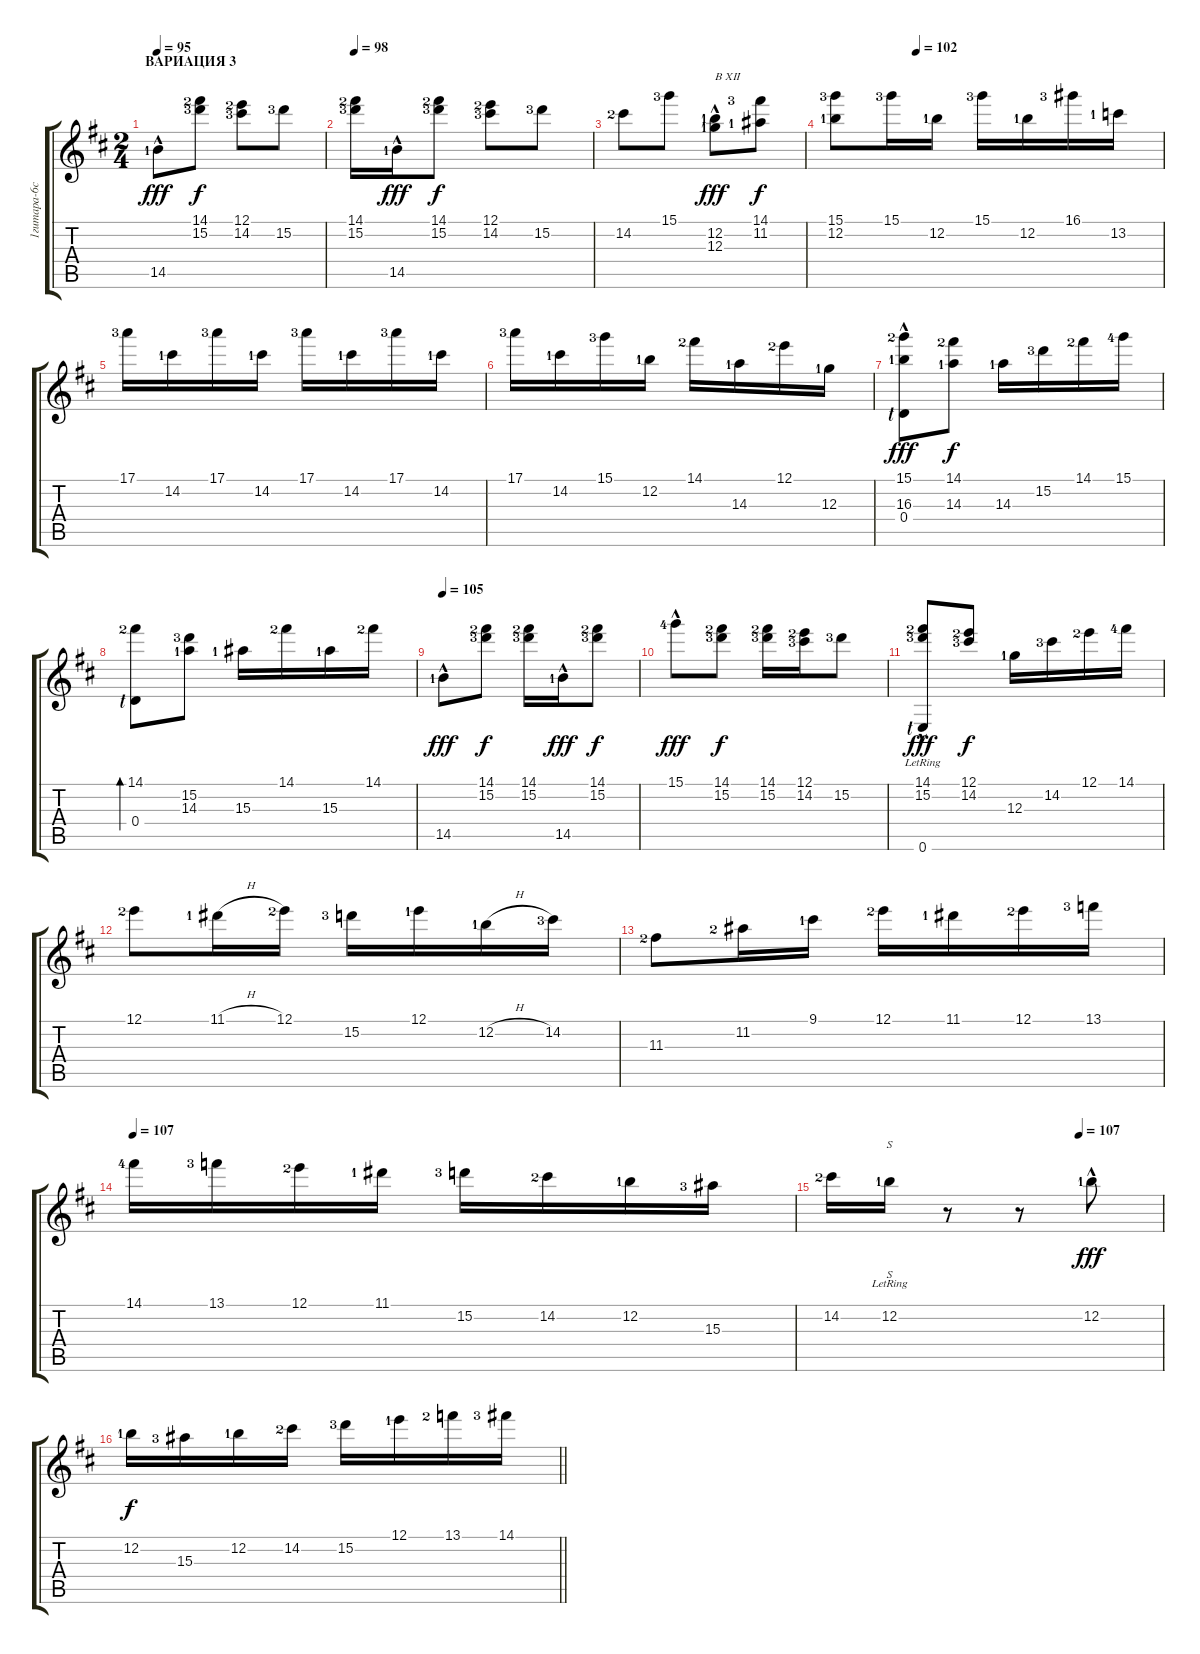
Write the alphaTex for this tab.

\track ("1гитара-6стр" "1гитара-6с") {instrument acousticguitarnylon}
\staff {score tabs}
\tuning (E4 B3 G3 D3 A2 E2) {hide}
\ts (2 4)
\section ("" "ВАРИАЦИЯ 3")
\tempo 95
\clef g2
\ks bminor
14.5{hac lf 2}.8{dy fff} (14.1{lf 3} 15.2{lf 4}).8{dy f} (12.1{lf 3} 14.2{lf 4}).8 15.2{lf 4}.8 |
\tempo 98
(14.1{lf 3} 15.2{lf 4}).16 14.5{hac lf 2}.16{dy fff} (14.1{lf 3} 15.2{lf 4}).8{dy f} (12.1{lf 3} 14.2{lf 4}).8 15.2{lf 4}.8 |
14.2{lf 3}.8 15.1{lf 4}.8 (12.2{lf 2} 12.3{hac lf 2}).8{txt "B XII" dy fff} (14.1{lf 4} 11.2{lf 2}).8{dy f} |
\tempo (102 0.25)
(15.1{lf 4} 12.2{lf 2}).8 15.1{lf 4}.16 12.2{lf 2}.16 15.1{lf 4}.16 12.2{lf 2}.16 16.1{lf 4}.16 13.2{lf 2}.16 |
17.1{lf 4}.16 14.2{lf 2}.16 17.1{lf 4}.16 14.2{lf 2}.16 17.1{lf 4}.16 14.2{lf 2}.16 17.1{lf 4}.16 14.2{lf 2}.16 |
17.1{lf 4}.16 14.2{lf 2}.16 15.1{lf 4}.16 12.2{lf 2}.16 14.1{lf 3}.16 14.3{lf 2}.16 12.1{lf 3}.16 12.3{lf 2}.16 |
(15.1{lf 3} 16.3{lf 2} 0.4{hac lf 1}).8{dy fff} (14.1{lf 3} 14.3{lf 2}).8{dy f} 14.3{lf 2}.16 15.2{lf 4}.16 14.1{lf 3}.16 15.1{lf 5}.16 |
(14.1{lf 3} 0.4{lf 1}).8{bd 480} (15.2{lf 4} 14.3{lf 2}).8 15.3{lf 2}.16 14.1{lf 3}.16 15.3{lf 2}.16 14.1{lf 3}.16 |
\tempo 105
14.5{hac lf 2}.8{dy fff} (14.1{lf 3} 15.2{lf 4}).8{dy f} (14.1{lf 3} 15.2{lf 4}).16 14.5{hac lf 2}.16{dy fff} (14.1{lf 3} 15.2{lf 4}).8{dy f} |
15.1{hac lf 5}.8{dy fff} (14.1{lf 3} 15.2{lf 4}).8{dy f} (14.1{lf 3} 15.2{lf 4}).16 (12.1{lf 3} 14.2{lf 4}).16 15.2{lf 4}.8 |
(14.1{lf 3} 15.2{lf 4} 0.6{hac lr lf 1}).8{dy fff} (12.1{lf 3} 14.2{lf 4}).8{dy f} 12.3{lf 2}.16 14.2{lf 4}.16 12.1{lf 3}.16 14.1{lf 5}.16 |
12.1{lf 3}.8 11.1{h lf 2}.16 12.1{lf 3}.16 15.2{lf 4}.16 12.1{lf 2}.16 12.2{h lf 2}.16 14.2{lf 4}.16 |
11.3{lf 3}.8 11.2{lf 3}.16 9.1{lf 2}.16 12.1{lf 3}.16 11.1{lf 2}.16 12.1{lf 3}.16 13.1{lf 4}.16 |
\tempo 107
14.1{lf 5}.16 13.1{lf 4}.16 12.1{lf 3}.16 11.1{lf 2}.16 15.2{lf 4}.16 14.2{lf 3}.16 12.2{lf 2}.16 15.3{lf 4}.16 |
\tempo (107 0.75)
14.2{lf 3}.16 12.2{lr lf 2}.16{s} r.8 r.8 12.2{hac lf 2}.8{dy fff} |
\barLineRight lightlight
12.2{lf 2}.16{dy f} 15.3{lf 4}.16 12.2{lf 2}.16 14.2{lf 3}.16 15.2{lf 4}.16 12.1{lf 2}.16 13.1{lf 3}.16 14.1{lf 4}.16
